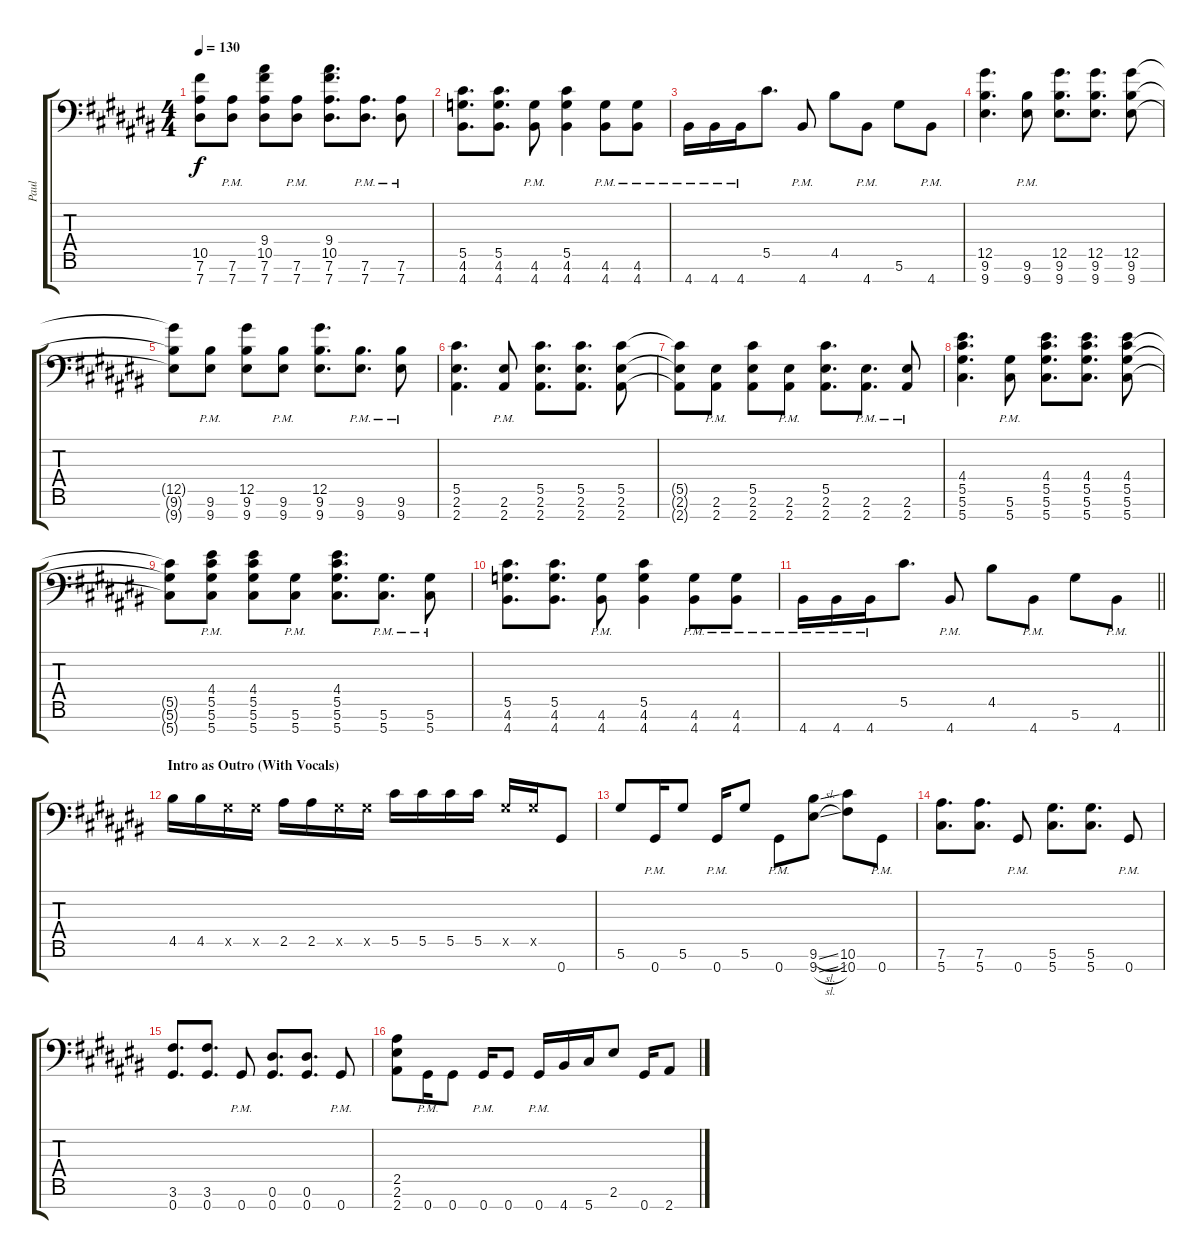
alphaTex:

\track ("Paul" "Paul") {instrument distortionguitar}
\staff {score tabs}
\tuning (Eb4 Bb3 Gb3 Db3 Ab2 Eb2 Ab1) {hide}
\ts (4 4)
\tempo 130
\clef f4
\ks a#minor
(10.5{t} 7.6{t} 7.7{t}).8{dy f} (7.6{pm} 7.7{pm}).8 (9.4 10.5 7.6 7.7).8 (7.6{pm} 7.7{pm}).8 (9.4 10.5 7.6 7.7).8{d} (7.6{pm} 7.7{pm}).8{d} (7.6{pm} 7.7{pm}).8 |
(5.5 4.6 4.7).8{d} (5.5 4.6 4.7).8{d} (4.6{pm} 4.7{pm}).8 (5.5 4.6 4.7).4 (4.6{pm} 4.7{pm}).8 (4.6{pm} 4.7{pm}).8 |
4.7{pm}.16 4.7{pm}.16 4.7{pm}.16 5.5.8{d} 4.7{pm}.8 4.5.8 4.7{pm}.8 5.6.8 4.7{pm}.8 |
(12.5 9.6 9.7).4{d} (9.6{pm} 9.7{pm}).8 (12.5 9.6 9.7).8{d} (12.5 9.6 9.7).8{d} (12.5 9.6 9.7).8 |
(12.5{t} 9.6{t} 9.7{t}).8 (9.6{pm} 9.7{pm}).8 (12.5 9.6 9.7).8 (9.6{pm} 9.7{pm}).8 (12.5 9.6 9.7).8{d} (9.6{pm} 9.7{pm}).8{d} (9.6{pm} 9.7{pm}).8 |
(5.5 2.6 2.7).4{d} (2.6{pm} 2.7{pm}).8 (5.5 2.6 2.7).8{d} (5.5 2.6 2.7).8{d} (5.5 2.6 2.7).8 |
(5.5{t} 2.6{t} 2.7{t}).8 (2.6{pm} 2.7{pm}).8 (5.5 2.6 2.7).8 (2.6{pm} 2.7{pm}).8 (5.5 2.6 2.7).8{d} (2.6{pm} 2.7{pm}).8{d} (2.6{pm} 2.7{pm}).8 |
(4.4 5.5 5.6 5.7).4{d} (5.6{pm} 5.7{pm}).8 (4.4 5.5 5.6 5.7).8{d} (4.4 5.5 5.6 5.7).8{d} (4.4 5.5 5.6 5.7).8 |
(5.5{t} 5.6{t} 5.7{t}).8 (4.4 5.5 5.6{pm} 5.7{pm}).8 (4.4 5.5 5.6 5.7).8 (5.6{pm} 5.7{pm}).8 (4.4 5.5 5.6 5.7).8{d} (5.6{pm} 5.7{pm}).8{d} (5.6{pm} 5.7{pm}).8 |
(5.5 4.6 4.7).8{d} (5.5 4.6 4.7).8{d} (4.6{pm} 4.7{pm}).8 (5.5 4.6 4.7).4 (4.6{pm} 4.7{pm}).8 (4.6{pm} 4.7{pm}).8 |
\barLineRight lightlight
4.7{pm}.16 4.7{pm}.16 4.7{pm}.16 5.5.8{d} 4.7{pm}.8 4.5.8 4.7{pm}.8 5.6.8 4.7{pm}.8 |
\section ("" "Intro as Outro (With Vocals)")
4.5.16 4.5.16 0.5{x}.16 0.5{x}.16 2.5.16 2.5.16 0.5{x}.16 0.5{x}.16 5.5.16 5.5.16 5.5.16 5.5.16 0.5{x}.16 0.5{x}.16 0.7.8 |
5.6.8 0.7{pm}.16 5.6.8 0.7{pm}.16 5.6.8 0.7{pm}.8 (9.6{sl} 9.7{sl}).8 (10.6 10.7).8 0.7{pm}.8 |
(7.6 5.7).8{d} (7.6 5.7).8{d} 0.7{pm}.8 (5.6 5.7).8{d} (5.6 5.7).8{d} 0.7{pm}.8 |
(3.6 0.7).8{d} (3.6 0.7).8{d} 0.7{pm}.8 (0.6 0.7).8{d} (0.6 0.7).8{d} 0.7{pm}.8 |
(2.5 2.6 2.7).8 0.7{pm}.16 0.7.8 0.7{pm}.16 0.7.8 0.7{pm}.16 4.7.16 5.7.16 2.6.8 0.7.16 2.7.8
